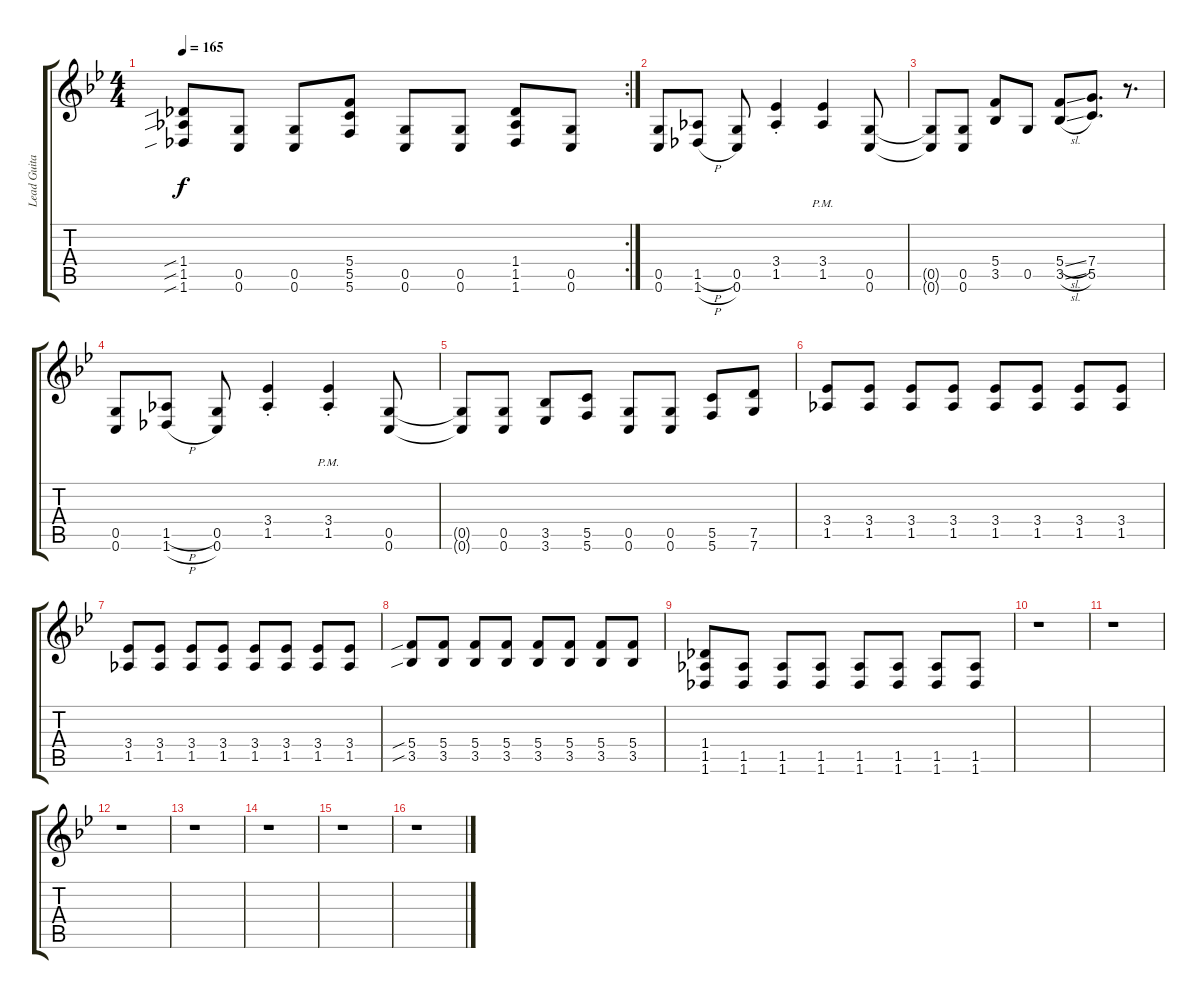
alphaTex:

\track ("Lead Guitar" "Lead Guita") {instrument distortionguitar}
\staff {score tabs}
\tuning (D4 A3 F3 C3 G2 C2) {hide}
\rc 2
\ts (4 4)
\tempo 165
\clef g2
\ks bb
(1.4{sib} 1.5{sib} 1.6{sib}).8{dy f} (0.5 0.6).8 (0.5 0.6).8 (5.4 5.5 5.6).8 (0.5 0.6).8 (0.5 0.6).8 (1.4 1.5 1.6).8 (0.5 0.6).8 |
(0.5 0.6).8 (1.5{h} 1.6{h}).8 (0.5 0.6).8 (3.4{st} 1.5{st}).4 (3.4{pm} 1.5{pm}).4 (0.5 0.6).8 |
(0.5{t} 0.6{t}).8 (0.5 0.6).8 (5.4 3.5).8 0.5.8 (5.4{sl} 3.5{sl}).8 (7.4 5.5).8{d} r.8{d} |
(0.5 0.6).8 (1.5{h} 1.6{h}).8 (0.5 0.6).8 (3.4{st} 1.5{st}).4 (3.4{pm st} 1.5{pm st}).4 (0.5 0.6).8 |
(0.5{t} 0.6{t}).8 (0.5 0.6).8 (3.5 3.6).8 (5.5 5.6).8 (0.5 0.6).8 (0.5 0.6).8 (5.5 5.6).8 (7.5 7.6).8 |
(3.4 1.5).8 (3.4 1.5).8 (3.4 1.5).8 (3.4 1.5).8 (3.4 1.5).8 (3.4 1.5).8 (3.4 1.5).8 (3.4 1.5).8 |
(3.4 1.5).8 (3.4 1.5).8 (3.4 1.5).8 (3.4 1.5).8 (3.4 1.5).8 (3.4 1.5).8 (3.4 1.5).8 (3.4 1.5).8 |
(5.4{sib} 3.5{sib}).8 (5.4 3.5).8 (5.4 3.5).8 (5.4 3.5).8 (5.4 3.5).8 (5.4 3.5).8 (5.4 3.5).8 (5.4 3.5).8 |
(1.4 1.5 1.6).8 (1.5 1.6).8 (1.5 1.6).8 (1.5 1.6).8 (1.5 1.6).8 (1.5 1.6).8 (1.5 1.6).8 (1.5 1.6).8 |
r.1 |
r.1 |
r.1 |
r.1 |
r.1 |
r.1 |
r.1
